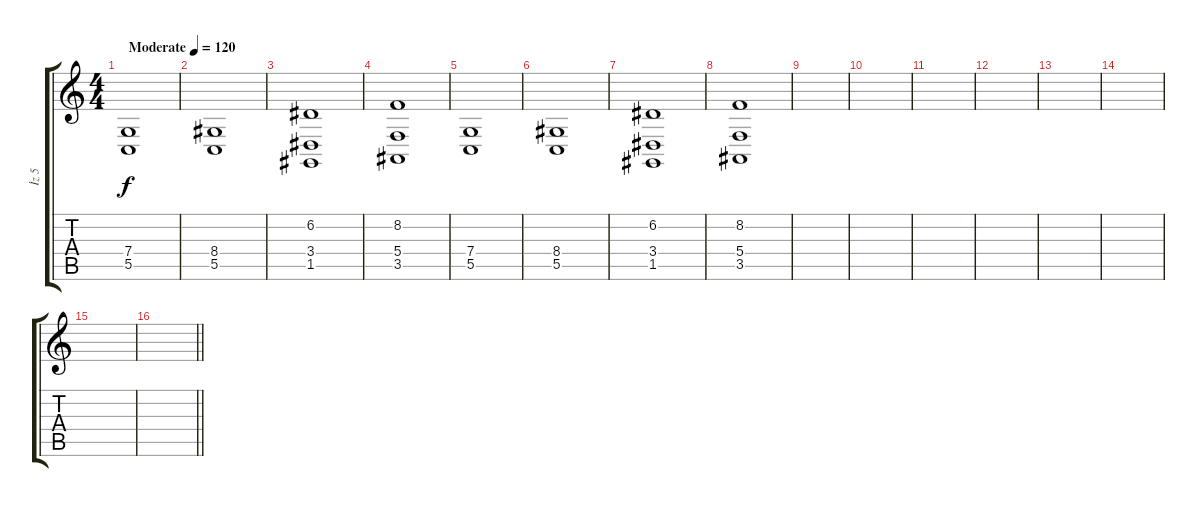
\track ("İz 5" "İz 5") {instrument stringensemble1}
\staff {score tabs}
\tuning (D4 A3 F3 C3 G2 D2) {hide}
\ts (4 4)
\section ("" "")
\tempo (120 "Moderate")
\clef g2
\ks c
(7.4 5.5).1{dy f instrument stringensemble1} |
(8.4 5.5).1 |
(6.2 3.4 1.5).1 |
(8.2 5.4 3.5).1 |
(7.4 5.5).1 |
(8.4 5.5).1 |
(6.2 3.4 1.5).1 |
(8.2 5.4 3.5).1 |
|
|
|
|
|
|
|
\barLineRight lightlight
